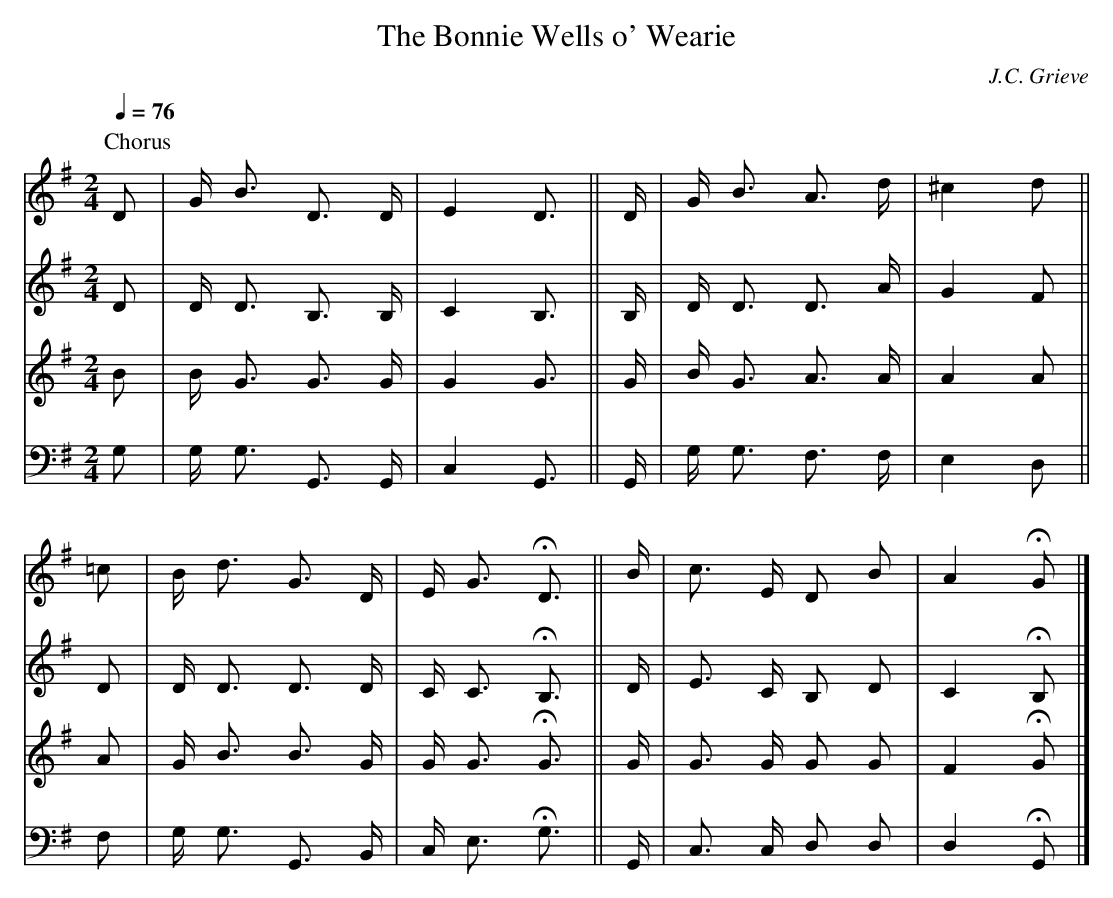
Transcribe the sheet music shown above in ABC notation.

X:1
T:The Bonnie Wells o' Wearie
C:J.C. Grieve
M:2/4
L:1/16
V:1
V:2
V:3 transpose -12
V:4 bass
Q:1/4=76
K:G
P:Chorus
V:1  D2 |G  B3  D3   D  |E4      D3  ||D  |G  B3  A3   d |^c4   d2  ||
V:2  D2 |D  D3  B,3  B, |C4      B,3 ||B, |D  D3  D3   A | G4   F2  ||
V:3  B2 |B  G3  G3   G  |G4      G3  ||G  |B  G3  A3   A | A4   A2  ||
V:4  G,2|G, G,3 G,,3 G,,|C,4     G,,3||G,,|G, G,3 F,3  F,| E,4  D,2 ||
V:1 =c2 |B  d3  G3   D  |E  G3  HD3  ||B  |c3  E  D2  B2 | A4  HG2  |]
V:2  D2 |D  D3  D3   D  |C  C3  HB,3 ||D  |E3  C  B,2 D2 | C4  HB,2 |]
V:3  A2 |G  B3  B3   G  |G  G3  HG3  ||G  |G3  G  G2  G2 | F4  HG2  |]
V:4  F,2|G, G,3 G,,3 B,,|C, E,3 HG,3 ||G,,|C,3 C, D,2 D,2| D,4 HG,,2|]
